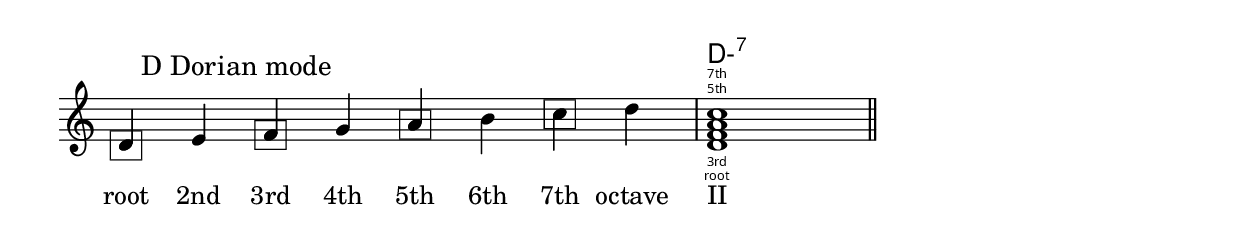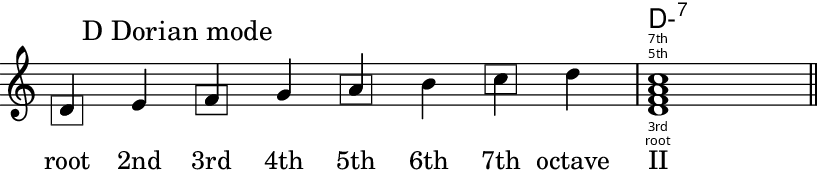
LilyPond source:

\version "2.24.4"
\language "english"
#(ly:set-option 'crop #t)
\include "include/alt.ly"
boxHead =
\once \override NoteHead.stencil = #(lambda (grob)
    (let* ((note (ly:note-head::print grob))
           (combo-stencil (ly:stencil-add
               note
               (box-stencil note 0.1 0.8))))
          (ly:make-stencil (ly:stencil-expr combo-stencil)
            (ly:stencil-extent note X)
            (ly:stencil-extent note Y))))

\include "include/thirds.ly"
\score {
  \midi {
    \tempo 4=140
  }
  \layout {
    \context {
      \Score
      \omit BarNumber
      \override SpacingSpanner.spacing-increment = 4
    }
    indent = 0\mm
  }
  {
    <<
    \chords {
      \set chordChanges = ##t % only show chords when they change
      \set noChordSymbol = ""
      \set minorChordModifier = \markup { "-" }
      \skip \ppp % spacer to set voice volume
      r\breve | d1:min7
    }
    \new Staff {
      \key c \major
      \override Timing.TimeSignature.stencil = ##f
      \time 8/4
      \clef treble
      \relative {
        \skip \fff % spacer to set voice volume
        \sectionLabel \markup { "           D Dorian mode" }
        \boxHead d'4
        e
        \boxHead f
        g
        \boxHead a
        b
        \boxHead c
        d |
        <d,\root f\third a\fifth c\seventh>1
        \bar "||"
      }
      \addlyrics {
        root "2nd" "3rd" "4th" "5th" "6th" "7th" "octave" "II"
      }
    }
    >>
  }
}
